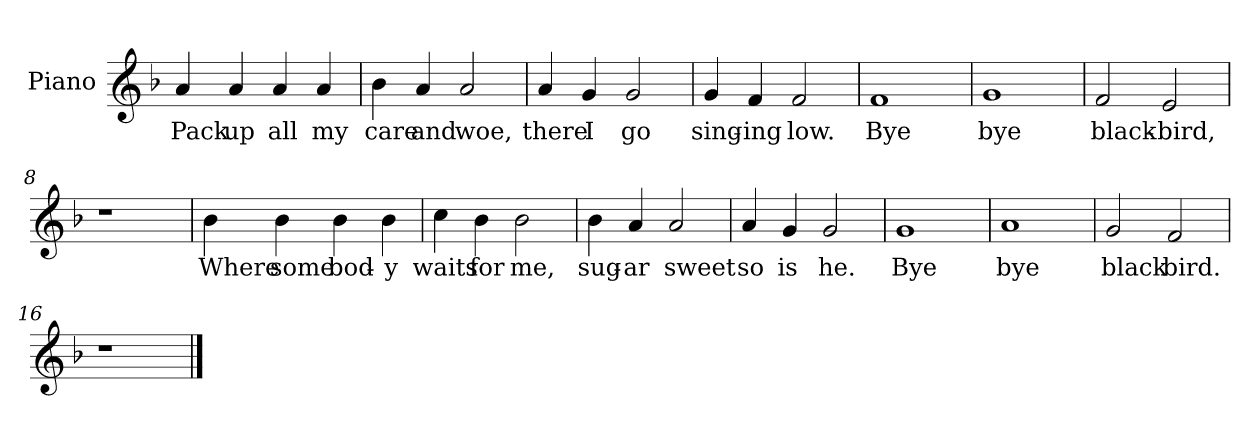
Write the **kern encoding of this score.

**kern	**text
*part1	*part1
*staff1	*staff1
*I"Piano	*
*I'Pno.	*
*clefG2	*
*k[b-]	*
*F:	*
=1	=1
!	!LO:LY:b
4a/	Pack
!	!LO:LY:b
4a/	up
!	!LO:LY:b
4a/	all
!	!LO:LY:b
4a/	my
=2	=2
!	!LO:LY:b
4b-\	care
!	!LO:LY:b
4a/	and
!	!LO:LY:b
2a/	woe,
=3	=3
!	!LO:LY:b
4a/	there
!	!LO:LY:b
4g/	I
!	!LO:LY:b
2g/	go
=4	=4
!	!LO:LY:b
4g/	sing-
!	!LO:LY:b
4f/	-ing
!	!LO:LY:b
2f/	low.
=5	=5
!	!LO:LY:b
1f	Bye
=6	=6
!	!LO:LY:b
1g	bye
=7	=7
!	!LO:LY:b
2f/	black-
!	!LO:LY:b
2e/	-bird,
=8	=8
1r	.
=9	=9
!	!LO:LY:b
4b-\	Where
!	!LO:LY:b
4b-\	some
!	!LO:LY:b
4b-\	bod-
!	!LO:LY:b
4b-\	-y
=10	=10
!	!LO:LY:b
4cc\	waits
!	!LO:LY:b
4b-\	for
!	!LO:LY:b
2b-\	me,
=11	=11
!	!LO:LY:b
4b-\	sug-
!	!LO:LY:b
4a/	-ar
!	!LO:LY:b
2a/	sweet
=12	=12
!	!LO:LY:b
4a/	so
!	!LO:LY:b
4g/	is
!	!LO:LY:b
2g/	he.
=13	=13
!	!LO:LY:b
1g	Bye
=14	=14
!	!LO:LY:b
1a	bye
=15	=15
!	!LO:LY:b
2g/	black
!	!LO:LY:b
2f/	bird.
=16	=16
1r	.
==	==
*-	*-
